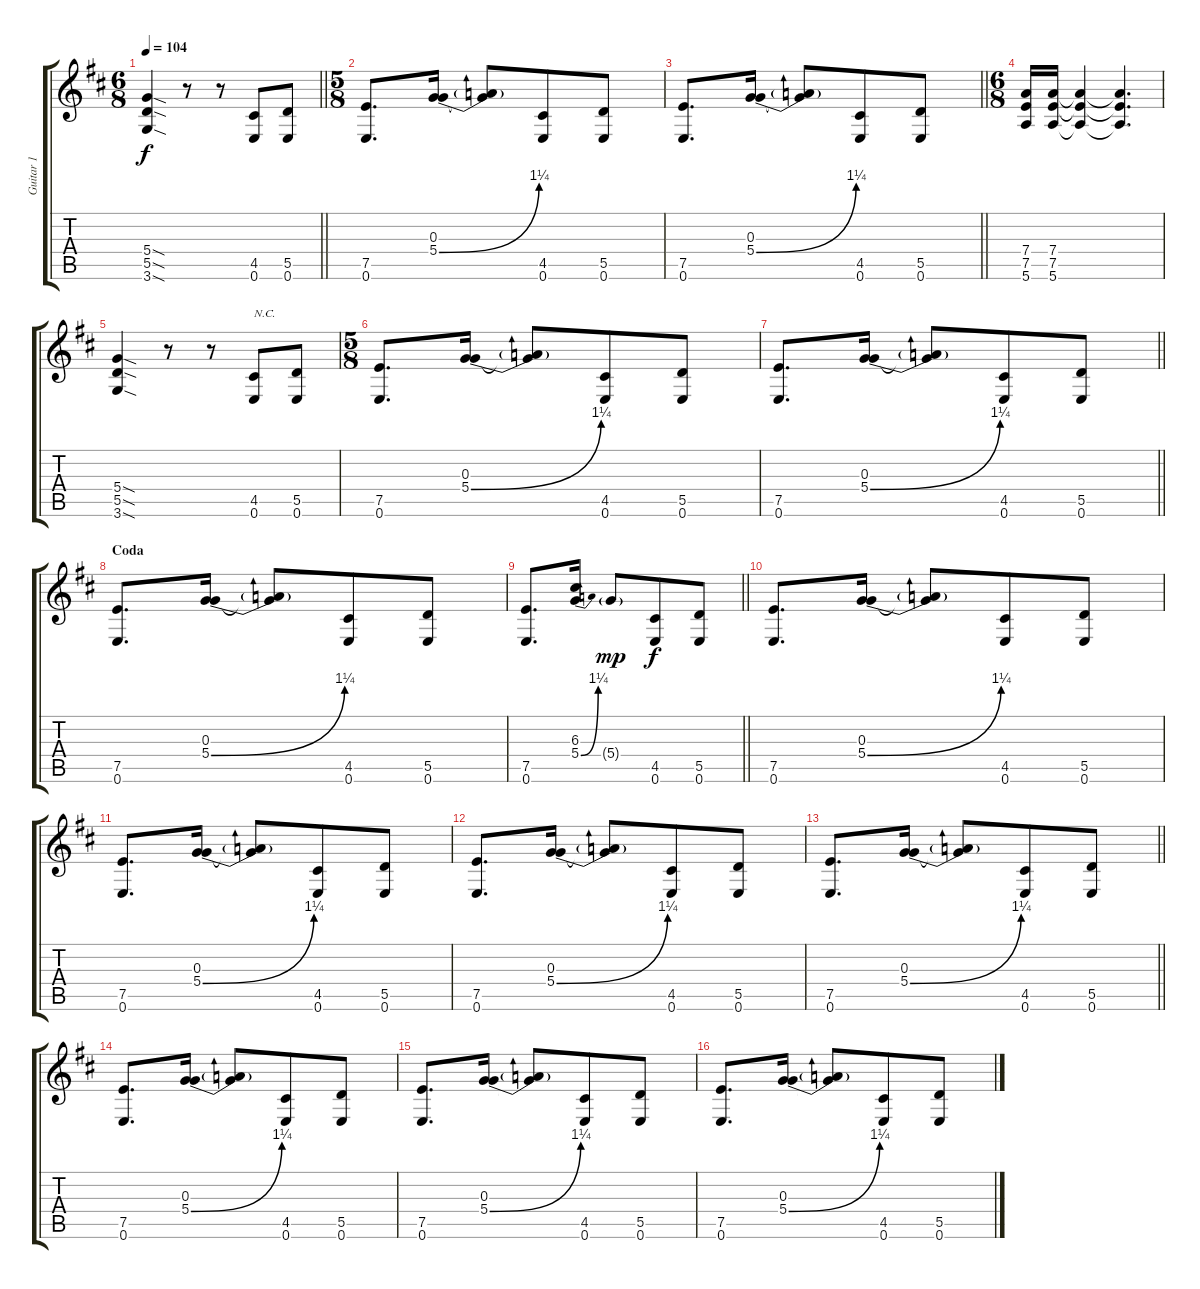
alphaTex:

\track ("Guitar 1" "Guitar 1") {instrument acousticguitarsteel}
\staff {score tabs}
\tuning (E4 B3 G3 D3 A2 E2) {hide}
\ts (6 8)
\tempo 104
\clef g2
\barLineRight lightlight
\ks d
(5.4{sod} 5.5{sod} 3.6{sod}).4{dy f} r.8 r.8 (4.5 0.6).8 (5.5 0.6).8 |
\ts (5 8)
(7.5 0.6).8{d beam merge} (0.3 5.4{be (bend 0 0 60 5)}).16{beam split} (0.3{t} 5.4{t}).8{beam merge} (4.5 0.6).8 (5.5 0.6).8 |
\barLineRight lightlight
(7.5 0.6).8{d beam merge} (0.3 5.4{be (bend 0 0 60 5)}).16{beam split} (0.3{t} 5.4{t}).8{beam merge} (4.5 0.6).8 (5.5 0.6).8 |
\ts (6 8)
(7.4 7.5 5.6).16 (7.4 7.5 5.6).16 (7.4{t} 7.5{t} 5.6{t}).4 (7.4{t} 7.5{t} 5.6{t}).4{d} |
(5.4{sod} 5.5{sod} 3.6{sod}).4 r.8 r.8 (4.5 0.6).8{txt "N.C."} (5.5 0.6).8 |
\ts (5 8)
(7.5 0.6).8{d beam merge} (0.3 5.4{be (bend 0 0 60 5)}).16{beam split} (0.3{t} 5.4{t}).8{beam merge} (4.5 0.6).8 (5.5 0.6).8 |
\barLineRight lightlight
(7.5 0.6).8{d beam merge} (0.3 5.4{be (bend 0 0 60 5)}).16{beam split} (0.3{t} 5.4{t}).8{beam merge} (4.5 0.6).8 (5.5 0.6).8 |
\section ("" "Coda")
(7.5 0.6).8{d beam merge} (0.3 5.4{be (bend 0 0 60 5)}).16{beam split} (0.3{t} 5.4{t}).8{beam merge} (4.5 0.6).8 (5.5 0.6).8 |
\barLineRight lightlight
(7.5 0.6).8{d beam merge} (6.3 5.4{be (bend 0 0 60 5)}).16{beam split} 5.4{g}.8{dy mp beam merge} (4.5 0.6).8{dy f} (5.5 0.6).8 |
(7.5 0.6).8{d beam merge} (0.3 5.4{be (bend 0 0 60 5)}).16{beam split} (0.3{t} 5.4{t}).8{beam merge} (4.5 0.6).8 (5.5 0.6).8 |
(7.5 0.6).8{d beam merge} (0.3 5.4{be (bend 0 0 60 5)}).16{beam split} (0.3{t} 5.4{t}).8{beam merge} (4.5 0.6).8 (5.5 0.6).8 |
(7.5 0.6).8{d beam merge} (0.3 5.4{be (bend 0 0 60 5)}).16{beam split} (0.3{t} 5.4{t}).8{beam merge} (4.5 0.6).8 (5.5 0.6).8 |
\barLineRight lightlight
(7.5 0.6).8{d beam merge} (0.3 5.4{be (bend 0 0 60 5)}).16{beam split} (0.3{t} 5.4{t}).8{beam merge} (4.5 0.6).8 (5.5 0.6).8 |
(7.5 0.6).8{d beam merge} (0.3 5.4{be (bend 0 0 60 5)}).16{beam split} (0.3{t} 5.4{t}).8{beam merge} (4.5 0.6).8 (5.5 0.6).8 |
(7.5 0.6).8{d beam merge} (0.3 5.4{be (bend 0 0 60 5)}).16{beam split} (0.3{t} 5.4{t}).8{beam merge} (4.5 0.6).8 (5.5 0.6).8 |
(7.5 0.6).8{d beam merge} (0.3 5.4{be (bend 0 0 60 5)}).16{beam split} (0.3{t} 5.4{t}).8{beam merge} (4.5 0.6).8 (5.5 0.6).8
